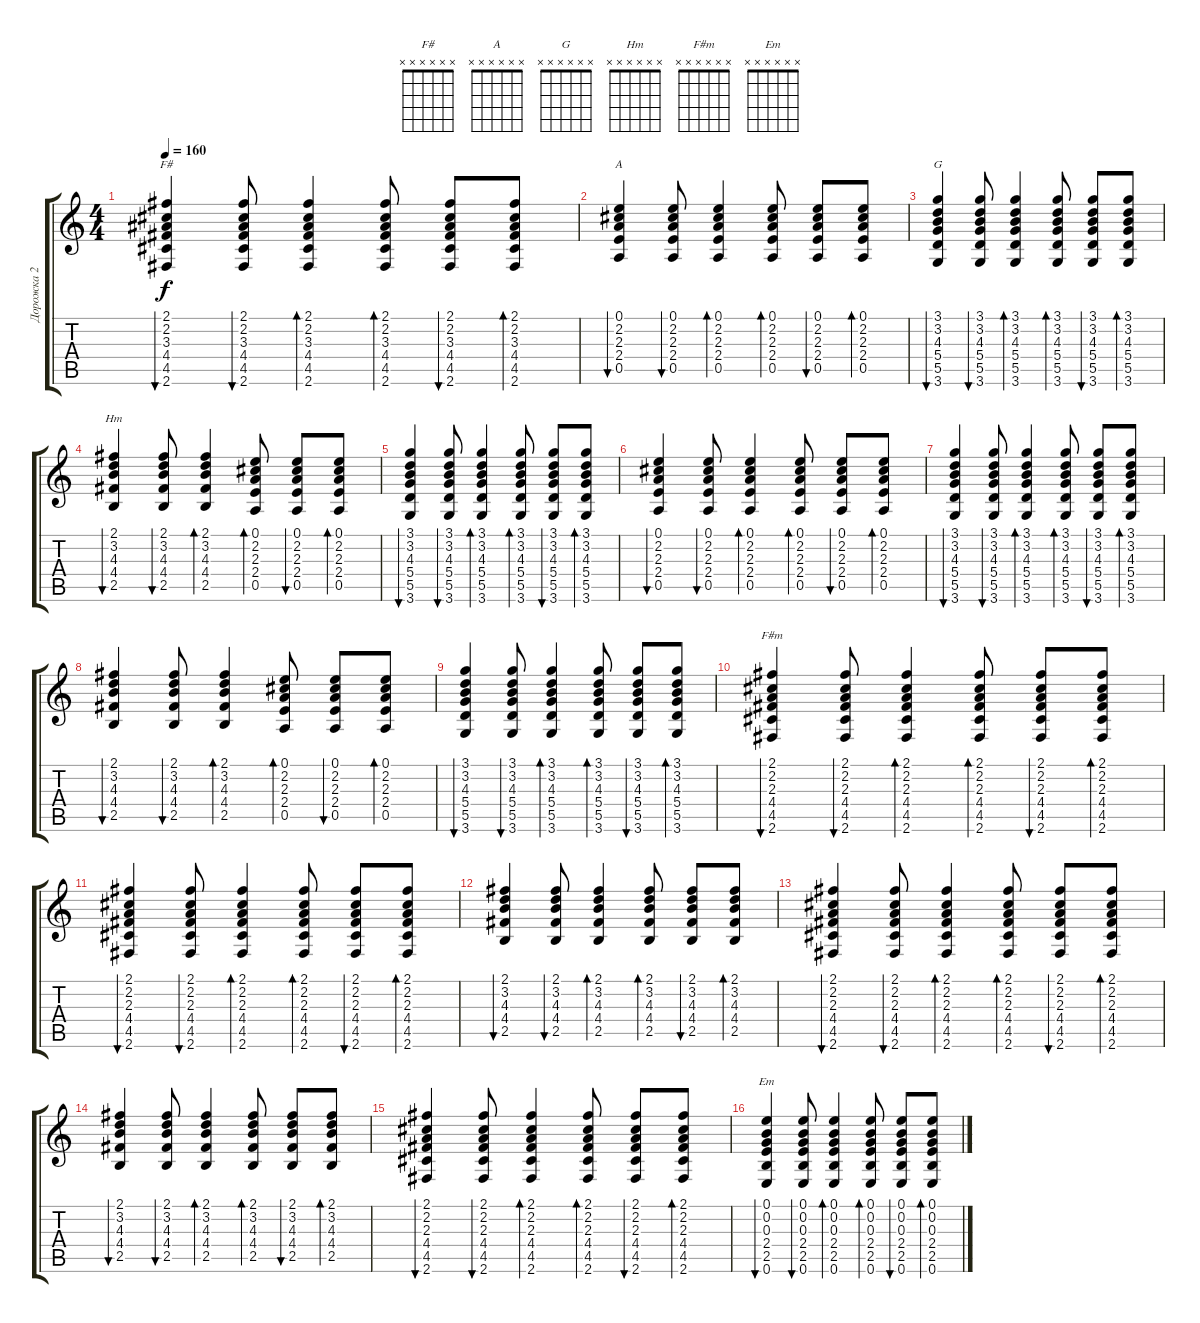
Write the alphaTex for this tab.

\track ("Дорожка 2" "Дорожка 2") {instrument acousticguitarsteel}
\staff {score tabs}
\tuning (E4 B3 G3 D3 A2 E2) {hide}
\chord ("F#" x x x x x x)
\chord ("A" x x x x x x)
\chord ("G" x x x x x x)
\chord ("Hm" x x x x x x)
\chord ("F#m" x x x x x x)
\chord ("Em" x x x x x x)
\ts (4 4)
\tempo 160
\clef g2
\ks c
(2.1 2.2 3.3 4.4 4.5 2.6).4{bu 60 ch "F#" dy f} (2.1 2.2 3.3 4.4 4.5 2.6).8{bu 60} (2.1 2.2 3.3 4.4 4.5 2.6).4{bd 60} (2.1 2.2 3.3 4.4 4.5 2.6).8{bd 60} (2.1 2.2 3.3 4.4 4.5 2.6).8{bu 60} (2.1 2.2 3.3 4.4 4.5 2.6).8{bd 60} |
(0.1 2.2 2.3 2.4 0.5).4{bu 60 ch "A" instrument acousticguitarsteel} (0.1 2.2 2.3 2.4 0.5).8{bu 60} (0.1 2.2 2.3 2.4 0.5).4{bd 60} (0.1 2.2 2.3 2.4 0.5).8{bd 60} (0.1 2.2 2.3 2.4 0.5).8{bu 60} (0.1 2.2 2.3 2.4 0.5).8{bd 60} |
(3.1 3.2 4.3 5.4 5.5 3.6).4{bu 60 ch "G"} (3.1 3.2 4.3 5.4 5.5 3.6).8{bu 60} (3.1 3.2 4.3 5.4 5.5 3.6).4{bd 60} (3.1 3.2 4.3 5.4 5.5 3.6).8{bd 60} (3.1 3.2 4.3 5.4 5.5 3.6).8{bu 60} (3.1 3.2 4.3 5.4 5.5 3.6).8{bd 60} |
(2.1 3.2 4.3 4.4 2.5).4{bu 60 ch "Hm" instrument acousticguitarsteel} (2.1 3.2 4.3 4.4 2.5).8{bu 60} (2.1 3.2 4.3 4.4 2.5).4{bd 60} (0.1 2.2 2.3 2.4 0.5).8{bd 60} (0.1 2.2 2.3 2.4 0.5).8{bu 60} (0.1 2.2 2.3 2.4 0.5).8{bd 60} |
(3.1 3.2 4.3 5.4 5.5 3.6).4{bu 60} (3.1 3.2 4.3 5.4 5.5 3.6).8{bu 60} (3.1 3.2 4.3 5.4 5.5 3.6).4{bd 60} (3.1 3.2 4.3 5.4 5.5 3.6).8{bd 60} (3.1 3.2 4.3 5.4 5.5 3.6).8{bu 60} (3.1 3.2 4.3 5.4 5.5 3.6).8{bd 60} |
(0.1 2.2 2.3 2.4 0.5).4{bu 60 instrument acousticguitarsteel} (0.1 2.2 2.3 2.4 0.5).8{bu 60} (0.1 2.2 2.3 2.4 0.5).4{bd 60} (0.1 2.2 2.3 2.4 0.5).8{bd 60} (0.1 2.2 2.3 2.4 0.5).8{bu 60} (0.1 2.2 2.3 2.4 0.5).8{bd 60} |
(3.1 3.2 4.3 5.4 5.5 3.6).4{bu 60} (3.1 3.2 4.3 5.4 5.5 3.6).8{bu 60} (3.1 3.2 4.3 5.4 5.5 3.6).4{bd 60} (3.1 3.2 4.3 5.4 5.5 3.6).8{bd 60} (3.1 3.2 4.3 5.4 5.5 3.6).8{bu 60} (3.1 3.2 4.3 5.4 5.5 3.6).8{bd 60} |
(2.1 3.2 4.3 4.4 2.5).4{bu 60 instrument acousticguitarsteel} (2.1 3.2 4.3 4.4 2.5).8{bu 60} (2.1 3.2 4.3 4.4 2.5).4{bd 60} (0.1 2.2 2.3 2.4 0.5).8{bd 60} (0.1 2.2 2.3 2.4 0.5).8{bu 60} (0.1 2.2 2.3 2.4 0.5).8{bd 60} |
(3.1 3.2 4.3 5.4 5.5 3.6).4{bu 60} (3.1 3.2 4.3 5.4 5.5 3.6).8{bu 60} (3.1 3.2 4.3 5.4 5.5 3.6).4{bd 60} (3.1 3.2 4.3 5.4 5.5 3.6).8{bd 60} (3.1 3.2 4.3 5.4 5.5 3.6).8{bu 60} (3.1 3.2 4.3 5.4 5.5 3.6).8{bd 60} |
(2.1 2.2 2.3 4.4 4.5 2.6).4{bu 60 ch "F#m"} (2.1 2.2 2.3 4.4 4.5 2.6).8{bu 60} (2.1 2.2 2.3 4.4 4.5 2.6).4{bd 60} (2.1 2.2 2.3 4.4 4.5 2.6).8{bd 60} (2.1 2.2 2.3 4.4 4.5 2.6).8{bu 60} (2.1 2.2 2.3 4.4 4.5 2.6).8{bd 60} |
(2.1 2.2 2.3 4.4 4.5 2.6).4{bu 60} (2.1 2.2 2.3 4.4 4.5 2.6).8{bu 60} (2.1 2.2 2.3 4.4 4.5 2.6).4{bd 60} (2.1 2.2 2.3 4.4 4.5 2.6).8{bd 60} (2.1 2.2 2.3 4.4 4.5 2.6).8{bu 60} (2.1 2.2 2.3 4.4 4.5 2.6).8{bd 60} |
(2.1 3.2 4.3 4.4 2.5).4{bu 60 instrument acousticguitarsteel} (2.1 3.2 4.3 4.4 2.5).8{bu 60} (2.1 3.2 4.3 4.4 2.5).4{bd 60} (2.1 3.2 4.3 4.4 2.5).8{bd 60} (2.1 3.2 4.3 4.4 2.5).8{bu 60} (2.1 3.2 4.3 4.4 2.5).8{bd 60} |
(2.1 2.2 2.3 4.4 4.5 2.6).4{bu 60} (2.1 2.2 2.3 4.4 4.5 2.6).8{bu 60} (2.1 2.2 2.3 4.4 4.5 2.6).4{bd 60} (2.1 2.2 2.3 4.4 4.5 2.6).8{bd 60} (2.1 2.2 2.3 4.4 4.5 2.6).8{bu 60} (2.1 2.2 2.3 4.4 4.5 2.6).8{bd 60} |
(2.1 3.2 4.3 4.4 2.5).4{bu 60 instrument acousticguitarsteel} (2.1 3.2 4.3 4.4 2.5).8{bu 60} (2.1 3.2 4.3 4.4 2.5).4{bd 60} (2.1 3.2 4.3 4.4 2.5).8{bd 60} (2.1 3.2 4.3 4.4 2.5).8{bu 60} (2.1 3.2 4.3 4.4 2.5).8{bd 60} |
(2.1 2.2 2.3 4.4 4.5 2.6).4{bu 60} (2.1 2.2 2.3 4.4 4.5 2.6).8{bu 60} (2.1 2.2 2.3 4.4 4.5 2.6).4{bd 60} (2.1 2.2 2.3 4.4 4.5 2.6).8{bd 60} (2.1 2.2 2.3 4.4 4.5 2.6).8{bu 60} (2.1 2.2 2.3 4.4 4.5 2.6).8{bd 60} |
(0.1 0.2 0.3 2.4 2.5 0.6).4{bu 60 ch "Em" instrument acousticguitarsteel} (0.1 0.2 0.3 2.4 2.5 0.6).8{bu 60} (0.1 0.2 0.3 2.4 2.5 0.6).4{bd 60} (0.1 0.2 0.3 2.4 2.5 0.6).8{bd 60} (0.1 0.2 0.3 2.4 2.5 0.6).8{bu 60} (0.1 0.2 0.3 2.4 2.5 0.6).8{bd 60}
